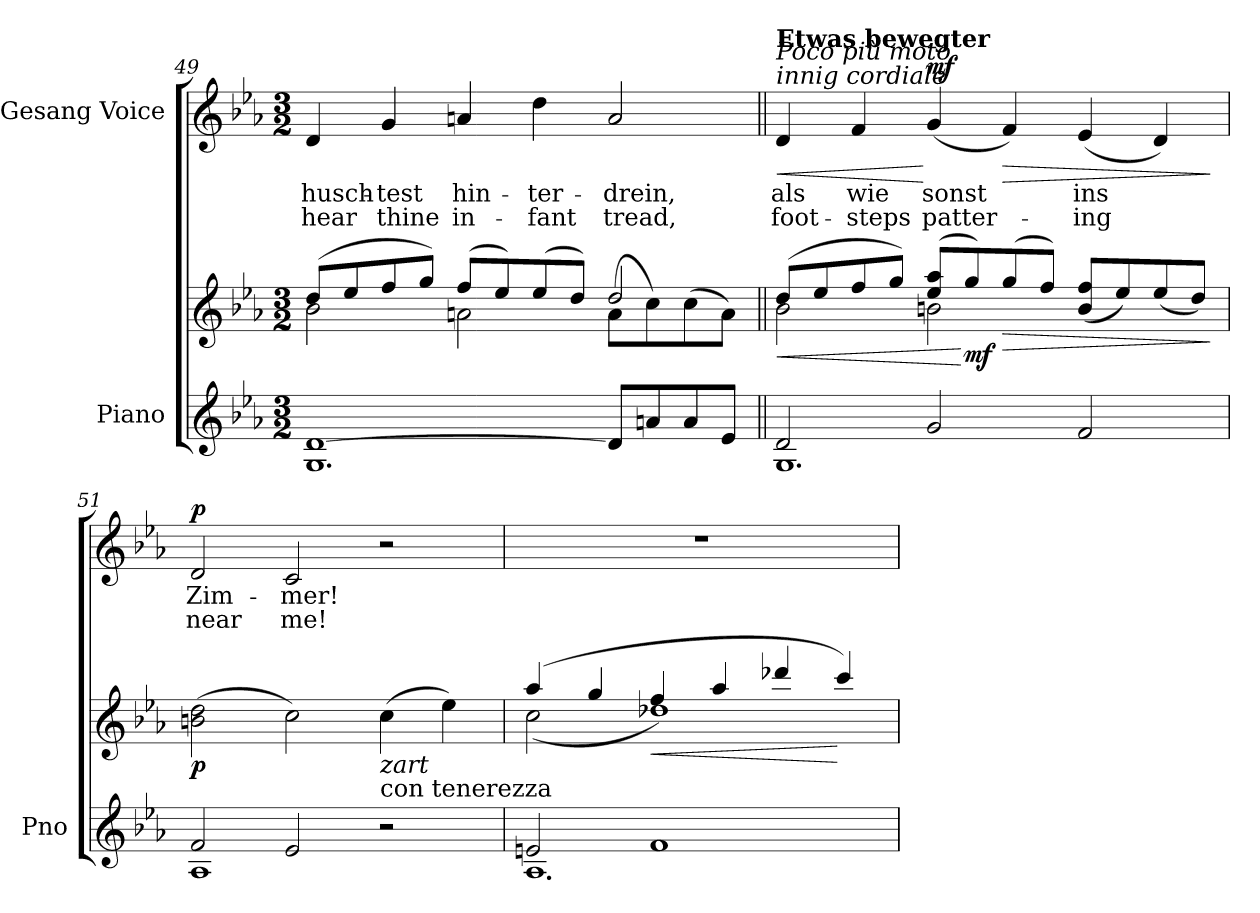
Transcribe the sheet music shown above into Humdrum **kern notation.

**kern	**kern	**dynam	**kern	**text	**text	**dynam
*part2	*part2	*part2	*part1	*part1	*part1	*part1
*staff3	*staff2	*staff2/3	*staff1	*staff1	*staff1	*staff1
*I"Piano	*	*	*I"Gesang Voice	*	*	*
*I'Pno	*	*	*	*	*	*
*clefG2	*clefG2	*	*clefG2	*	*	*
*k[b-e-a-]	*k[b-e-a-]	*	*k[b-e-a-]	*	*	*
*M3/2	*M3/2	*	*M3/2	*	*	*
=49	=49	=49	=49	=49	=49	=49
*^	*^	*	*	*	*	*
!	!	!	!	!	!	!LO:LY:b	!LO:LY:b	!
[1d	1.G	(>8dd/L	2b-\	.	4d/	husch-	hear	.
.	.	8ee-/	.	.	.	.	.	.
!	!	!	!	!	!	!LO:LY:b	!LO:LY:b	!
.	.	8ff/	.	.	4g/	-test	thine	.
.	.	8gg/J)	.	.	.	.	.	.
!	!	!	!	!	!	!LO:LY:b	!LO:LY:b	!
.	.	(>8ff/L	2an\	.	4an/	hin-	in-	.
.	.	8ee-/)	.	.	.	.	.	.
!	!	!	!	!	!	!LO:LY:b	!LO:LY:b	!
.	.	(>8ee-/	.	.	4dd\	-ter-	-fant	.
.	.	8dd/J)	.	.	.	.	.	.
!	!	!	!	!	!	!LO:LY:b	!LO:LY:b	!
8d/L]	.	(<8a\L	2dd/	.	2a/	-drein,	tread,	.
8an/	.	8cc\)	.	.	.	.	.	.
8a/	.	(<8cc\	.	.	.	.	.	.
8e-/J	.	8a\J)	.	.	.	.	.	.
!!LO:LB:g=z
=50||	=50||	=50||	=50||	=50||	=50||	=50||	=50||	=50||
*	*	*	*	*	*MM70	*	*	*
!	!	!	!	!	!LO:TX:B:t=Etwas bewegter	!	!	!
!	!	!	!	!	!LO:TX:a:i:t=innig   cordiale	!	!	!
!	!	!	!	!	!LO:TX:a:i:t=Poco più moto	!	!	!
!	!	!	!	!LO:HP:b	!	!LO:LY:b	!LO:LY:b	!LO:HP:b
2d/	1.G	(>8dd/L	2b-\	<	4d/	als	foot-	<
.	.	8ee-/	.	.	.	.	.	.
!	!	!	!	!	!	!LO:LY:b	!LO:LY:b	!
.	.	8ff/	.	.	4f/	wie	-steps	.
.	.	8gg/J)	.	.	.	.	.	.
!	!	!	!	!	!	!LO:LY:b	!LO:LY:b	!LO:DY:n=1:a
2g/	.	(>8ee-/ 8aa-/L	2bn\	.	(<4g/	sonst	patter-	[ mf
!	!	!	!	!LO:DY:n=1:b	!	!	!	!
.	.	8gg/)	.	[ mf	.	.	.	.
!	!	!	!	!LO:HP:b	!	!	!	!LO:HP:b
.	.	(>8gg/	.	>	4f/)	.	.	>
.	.	8ff/J)	.	.	.	.	.	.
!	!	!	!	!	!	!LO:LY:b	!LO:LY:b	!
2f/	.	(>8b/ 8ff/L	2ryy	.	(<4e-/	ins	-ing	.
.	.	8ee-/)	.	.	.	.	.	.
.	.	(>8ee-/	.	.	4d/)	.	.	.
.	.	8dd/J)	.	.	.	.	.	.
*v	*v	*	*	*	*	*	*	*
*	*v	*v	*	*	*	*	*
.	.	]	.	.	.	]
=51	=51	=51	=51	=51	=51	=51
*^	*	*	*	*	*	*
!	!	!	!LO:DY:b	!	!LO:LY:b	!LO:LY:b	!LO:DY:a
2f/	1A-	(>2bn\ 2dd\	p	2d/	Zim-	near	p
!	!	!	!	!	!LO:LY:b	!LO:LY:b	!
2e-/	.	2cc\)	.	2c/	-mer!	me!	.
!	!	!LO:TX:b:i:t=zart	!	!	!	!	!
!	!	!LO:TX:b:t=con tenerezza	!	!	!	!	!
2r	2ryy	(>4cc\	.	2r	.	.	.
.	.	4ee-\)	.	.	.	.	.
=52	=52	=52	=52	=52	=52	=52	=52
*	*	*^	*	*	*	*	*
2en/	1.A-	(>4aa-/	(<2cc\	.	1.r	.	.	.
.	.	4gg/	.	.	.	.	.	.
!	!	!	!	!LO:HP:b	!	!	!	!
1f	.	4ff/	1dd-X)	<	.	.	.	.
.	.	4aa-/	.	.	.	.	.	.
.	.	4ddd-X/	.	.	.	.	.	.
.	.	4ccc/)	.	[	.	.	.	.
*v	*v	*	*	*	*	*	*	*
*	*v	*v	*	*	*	*	*
=	=	=	=	=	=	=
*-	*-	*-	*-	*-	*-	*-
